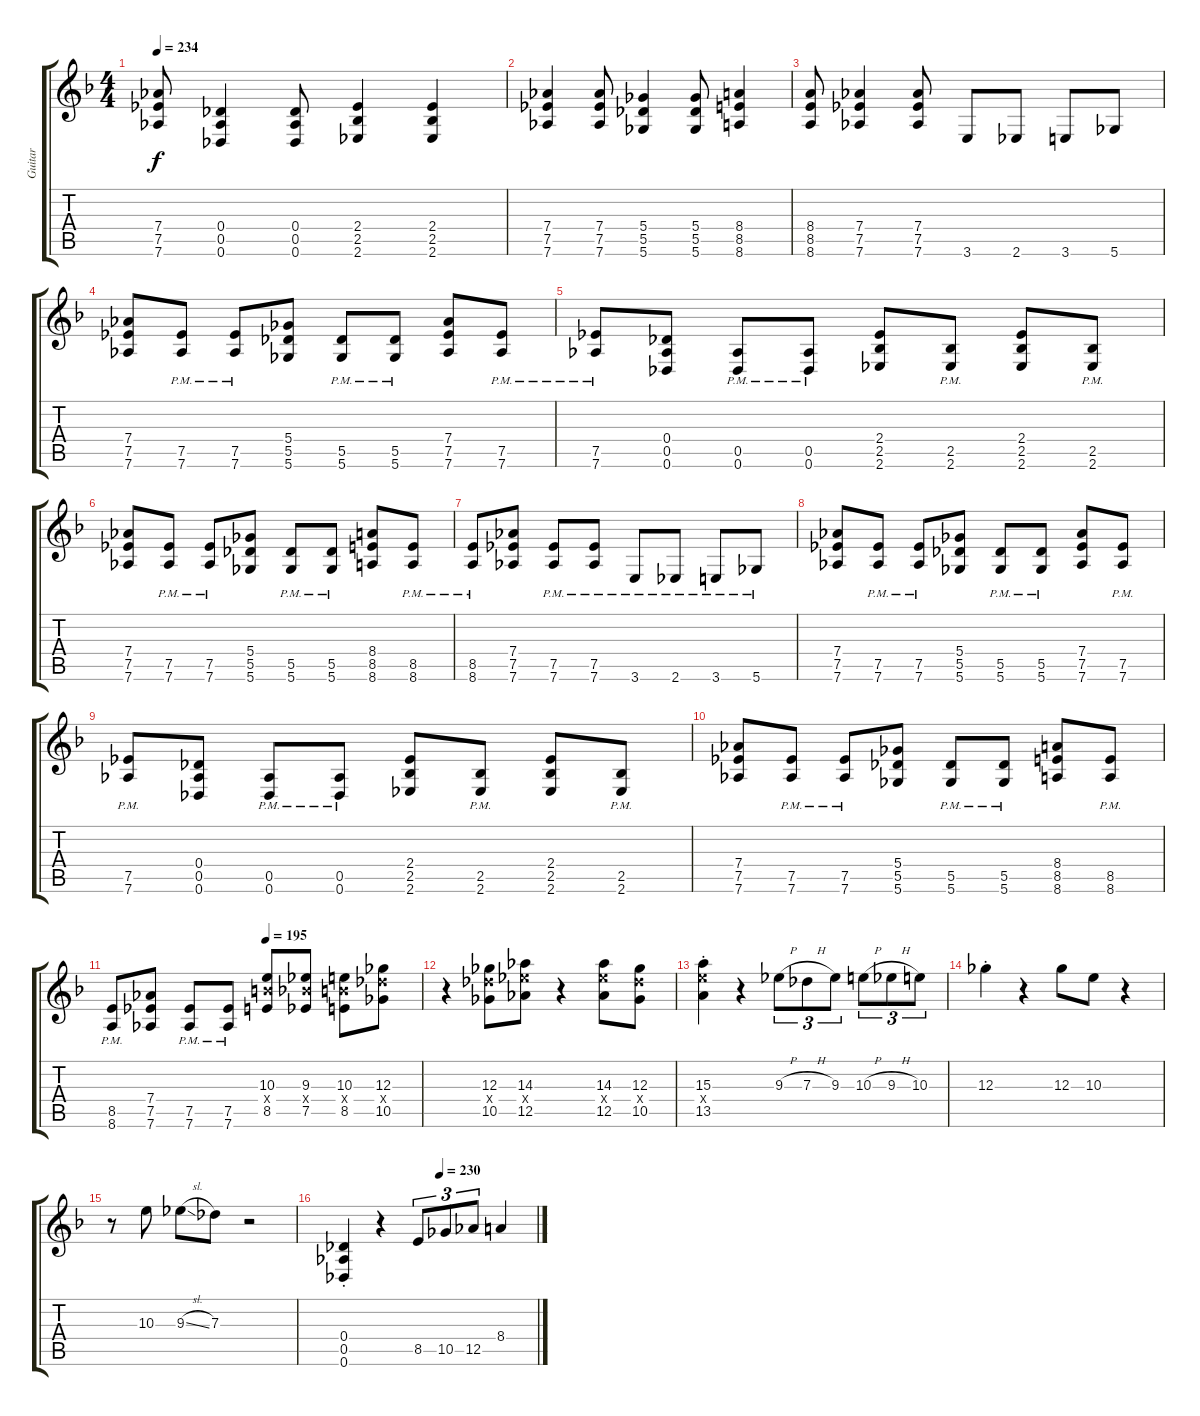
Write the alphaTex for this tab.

\track ("Guitar" "Guitar") {instrument distortionguitar}
\staff {score tabs}
\tuning (Eb4 Bb3 Gb3 Db3 Ab2 Db2) {hide}
\ts (4 4)
\tempo 234
\clef g2
\ks f
(7.4 7.5 7.6).8{dy f} (0.4 0.5 0.6).4 (0.4 0.5 0.6).8 (2.4 2.5 2.6).4 (2.4 2.5 2.6).4 |
(7.4 7.5 7.6).4 (7.4 7.5 7.6).8 (5.4 5.5 5.6).4 (5.4 5.5 5.6).8 (8.4 8.5 8.6).4 |
(8.4 8.5 8.6).8 (7.4 7.5 7.6).4 (7.4 7.5 7.6).8 3.6.8 2.6.8 3.6.8 5.6.8 |
(7.4 7.5 7.6).8 (7.5{pm} 7.6{pm}).8 (7.5{pm} 7.6{pm}).8 (5.4 5.5 5.6).8 (5.5{pm} 5.6{pm}).8 (5.5{pm} 5.6{pm}).8 (7.4 7.5 7.6).8 (7.5{pm} 7.6{pm}).8 |
(7.5{pm} 7.6{pm}).8 (0.4 0.5 0.6).8 (0.5{pm} 0.6{pm}).8 (0.5{pm} 0.6{pm}).8 (2.4 2.5 2.6).8 (2.5{pm} 2.6{pm}).8 (2.4 2.5 2.6).8 (2.5{pm} 2.6{pm}).8 |
(7.4 7.5 7.6).8 (7.5{pm} 7.6{pm}).8 (7.5{pm} 7.6{pm}).8 (5.4 5.5 5.6).8 (5.5{pm} 5.6{pm}).8 (5.5{pm} 5.6{pm}).8 (8.4 8.5 8.6).8 (8.5{pm} 8.6{pm}).8 |
(8.5{pm} 8.6{pm}).8 (7.4 7.5 7.6).8 (7.5{pm} 7.6{pm}).8 (7.5{pm} 7.6{pm}).8 3.6{pm}.8 2.6{pm}.8 3.6{pm}.8 5.6{pm}.8 |
(7.4 7.5 7.6).8 (7.5{pm} 7.6{pm}).8 (7.5{pm} 7.6{pm}).8 (5.4 5.5 5.6).8 (5.5{pm} 5.6{pm}).8 (5.5{pm} 5.6{pm}).8 (7.4 7.5 7.6).8 (7.5{pm} 7.6{pm}).8 |
(7.5{pm} 7.6{pm}).8 (0.4 0.5 0.6).8 (0.5{pm} 0.6{pm}).8 (0.5{pm} 0.6{pm}).8 (2.4 2.5 2.6).8 (2.5{pm} 2.6{pm}).8 (2.4 2.5 2.6).8 (2.5{pm} 2.6{pm}).8 |
(7.4 7.5 7.6).8 (7.5{pm} 7.6{pm}).8 (7.5{pm} 7.6{pm}).8 (5.4 5.5 5.6).8 (5.5{pm} 5.6{pm}).8 (5.5{pm} 5.6{pm}).8 (8.4 8.5 8.6).8 (8.5{pm} 8.6{pm}).8 |
\tempo (195 0.5)
(8.5{pm} 8.6{pm}).8 (7.4 7.5 7.6).8 (7.5{pm} 7.6{pm}).8 (7.5{pm} 7.6{pm}).8 (10.3 10.4{x} 8.5).8 (9.3 9.4{x} 7.5).8 (10.3 10.4{x} 8.5).8 (12.3 12.4{x} 10.5).8 |
r.4 (12.3 12.4{x} 10.5).8 (14.3 14.4{x} 12.5).8 r.4 (14.3 14.4{x} 12.5).8 (12.3 12.4{x} 10.5).8 |
(15.3{st} 15.4{x} 13.5{st}).4 r.4 9.3{h}.8{tu (3 2)} 7.3{h}.8{tu (3 2)} 9.3.8{tu (3 2)} 10.3{h}.8{tu (3 2)} 9.3{h}.8{tu (3 2)} 10.3.8{tu (3 2)} |
12.3{st}.4 r.4 12.3.8 10.3.8 r.4 |
r.8 10.3.8 9.3{sl}.8 7.3.8 r.2 |
\tempo (230 0.5)
(0.4{st} 0.5{st} 0.6{st}).4 r.4 8.5.8{tu (3 2)} 10.5.8{tu (3 2)} 12.5.8{tu (3 2)} 8.4.4
